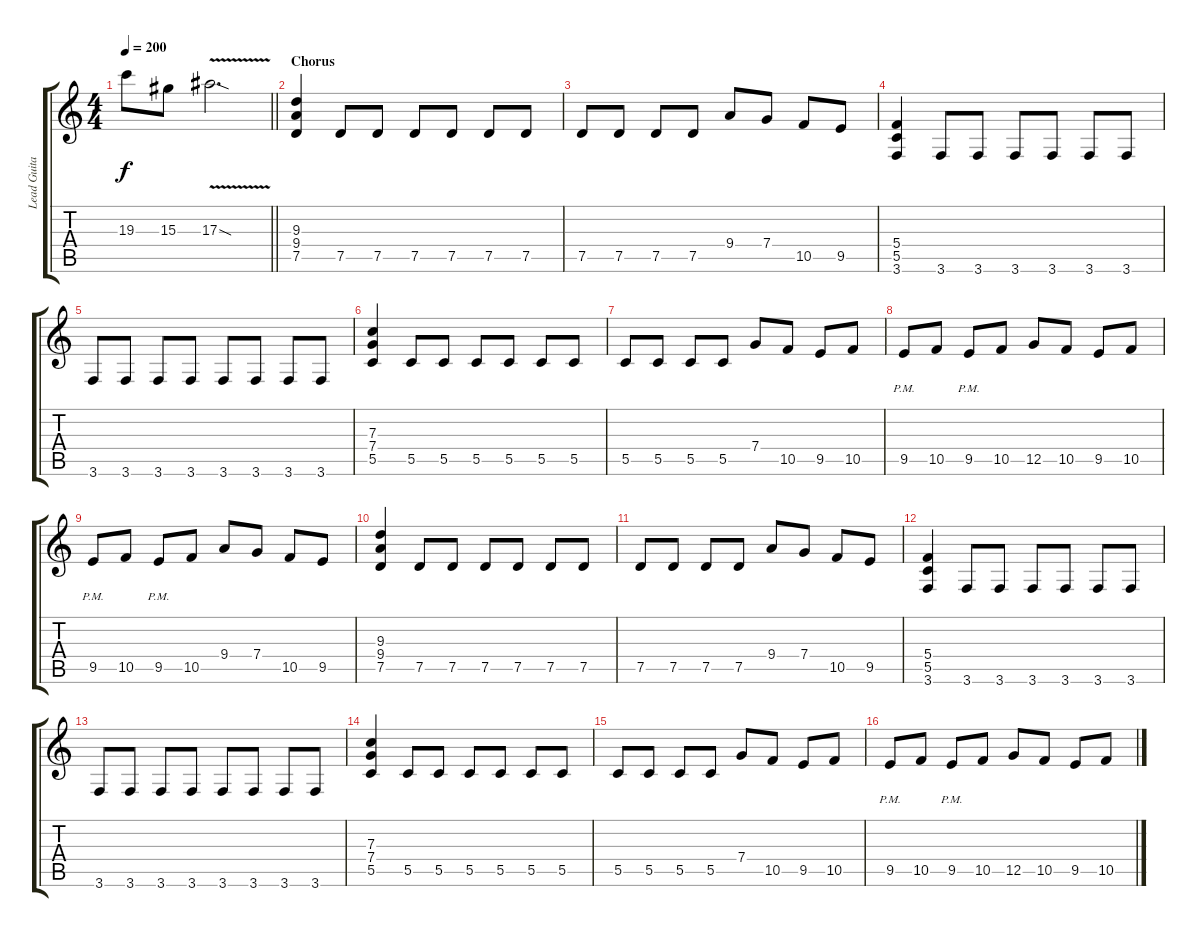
\track ("Lead Guitar (Oli Herbert)" "Lead Guita") {instrument distortionguitar}
\staff {score tabs}
\tuning (D4 A3 F3 C3 G2 D2) {hide}
\ts (4 4)
\tempo 200
\clef g2
\barLineRight lightlight
\ks c
19.3.8{dy f} 15.3.8 17.3{v sod}.2{d} |
\section ("" "Chorus")
(9.3 9.4 7.5).4 7.5.8 7.5.8 7.5.8 7.5.8 7.5.8 7.5.8 |
7.5.8 7.5.8 7.5.8 7.5.8 9.4.8 7.4.8 10.5.8 9.5.8 |
(5.4 5.5 3.6).4 3.6.8 3.6.8 3.6.8 3.6.8 3.6.8 3.6.8 |
3.6.8 3.6.8 3.6.8 3.6.8 3.6.8 3.6.8 3.6.8 3.6.8 |
(7.3 7.4 5.5).4 5.5.8 5.5.8 5.5.8 5.5.8 5.5.8 5.5.8 |
5.5.8 5.5.8 5.5.8 5.5.8 7.4.8 10.5.8 9.5.8 10.5.8 |
9.5{pm}.8 10.5.8 9.5{pm}.8 10.5.8 12.5.8 10.5.8 9.5.8 10.5.8 |
9.5{pm}.8 10.5.8 9.5{pm}.8 10.5.8 9.4.8 7.4.8 10.5.8 9.5.8 |
(9.3 9.4 7.5).4 7.5.8 7.5.8 7.5.8 7.5.8 7.5.8 7.5.8 |
7.5.8 7.5.8 7.5.8 7.5.8 9.4.8 7.4.8 10.5.8 9.5.8 |
(5.4 5.5 3.6).4 3.6.8 3.6.8 3.6.8 3.6.8 3.6.8 3.6.8 |
3.6.8 3.6.8 3.6.8 3.6.8 3.6.8 3.6.8 3.6.8 3.6.8 |
(7.3 7.4 5.5).4 5.5.8 5.5.8 5.5.8 5.5.8 5.5.8 5.5.8 |
5.5.8 5.5.8 5.5.8 5.5.8 7.4.8 10.5.8 9.5.8 10.5.8 |
9.5{pm}.8 10.5.8 9.5{pm}.8 10.5.8 12.5.8 10.5.8 9.5.8 10.5.8
